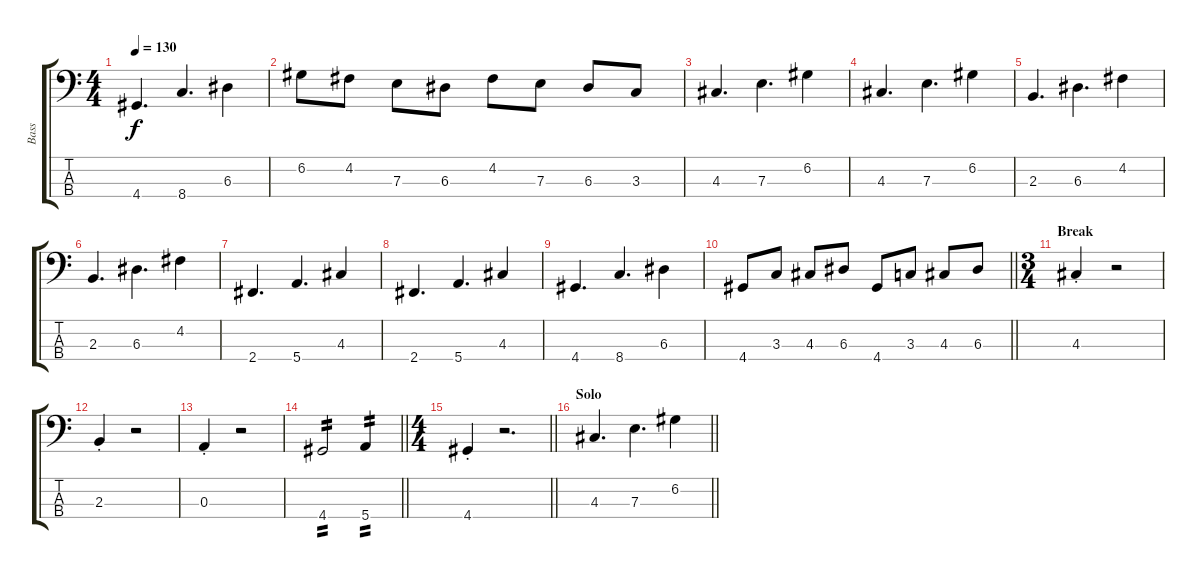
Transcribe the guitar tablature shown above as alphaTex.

\track ("Bass" "Bass") {instrument electricbassfinger}
\staff {score tabs}
\tuning (G2 D2 A1 E1) {hide}
\ts (4 4)
\tempo 130
\clef f4
\ks c
4.4.4{d dy f} 8.4.4{d} 6.3.4 |
6.2.8 4.2.8 7.3.8 6.3.8 4.2.8 7.3.8 6.3.8 3.3.8 |
4.3.4{d} 7.3.4{d} 6.2.4 |
4.3.4{d} 7.3.4{d} 6.2.4 |
2.3.4{d} 6.3.4{d} 4.2.4 |
2.3.4{d} 6.3.4{d} 4.2.4 |
2.4.4{d} 5.4.4{d} 4.3.4 |
2.4.4{d} 5.4.4{d} 4.3.4 |
4.4.4{d} 8.4.4{d} 6.3.4 |
\barLineRight lightlight
4.4.8 3.3.8 4.3.8 6.3.8 4.4.8 3.3.8 4.3.8 6.3.8 |
\ts (3 4)
\section ("" "Break ")
4.3{st}.4 r.2 |
2.3{st}.4 r.2 |
0.3{st}.4 r.2 |
\barLineRight lightlight
4.4.2{tp 2} 5.4.4{tp 2} |
\ts (4 4)
\section ("" "")
\barLineRight lightlight
4.4{st}.4 r.2{d} |
\section ("" "Solo")
\barLineRight lightlight
4.3.4{d} 7.3.4{d} 6.2.4
